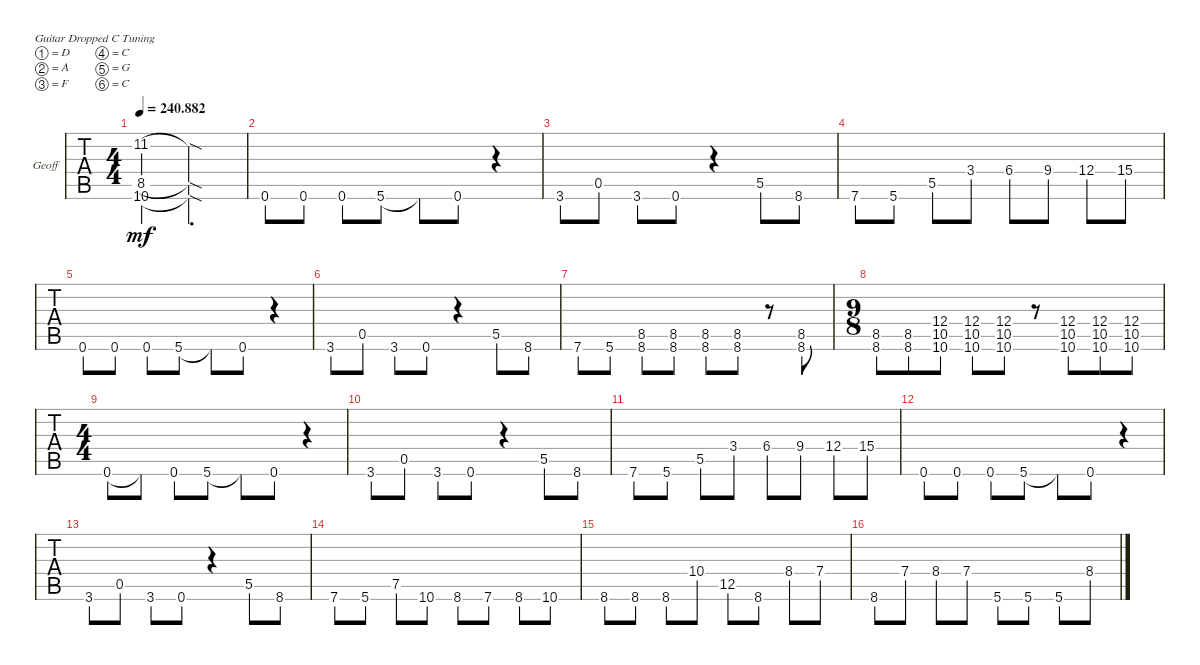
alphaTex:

\bracketExtendMode groupsimilarinstruments
\firstSystemTrackNameOrientation horizontal
\otherSystemsTrackNameOrientation horizontal
\track ("GeoFuck" "Geoff") {instrument acousticgrandpiano}
\staff {tabs}
\tuning (D4 A3 F3 C3 G2 C2)
\displaytranspose 12
\ts (4 4)
\tempo
240.882
\accidentals auto
\clef g2
\ottava regular
\simile none
\ks c
(10.6 8.5 11.2).4{dy mf} (10.6{sod t} 8.5{sod t} 11.2{sod t}).2{d} |
0.6.8 0.6.8 0.6.8 5.6.8 5.6{t}.8 0.6.8 r.4 |
3.6.8 0.5.8 3.6.8 0.6.8 r.4 5.5.8 8.6.8 |
7.6.8 5.6.8 5.5.8 3.4.8 6.4.8 9.4.8 12.4.8 15.4.8 |
0.6.8 0.6.8 0.6.8 5.6.8 5.6{t}.8 0.6.8 r.4 |
3.6.8 0.5.8 3.6.8 0.6.8 r.4 5.5.8 8.6.8 |
7.6.8 5.6.8 (8.5 8.6).8 (8.5 8.6).8 (8.5 8.6).8 (8.6 8.5).8 r.8 (8.5 8.6).8 |
\ts (9 8)
(8.6 8.5).8 (8.6 8.5).8 (10.6 10.5 12.4).8 (10.6 10.5 12.4).8 (10.6 10.5 12.4).8 r.8 (10.6 10.5 12.4).8 (10.6 10.5 12.4).8 (10.6 10.5 12.4).8 |
\ts (4 4)
0.6.8 0.6{t}.8 0.6.8 5.6.8 5.6{t}.8 0.6.8 r.4 |
3.6.8 0.5.8 3.6.8 0.6.8 r.4 5.5.8 8.6.8 |
7.6.8 5.6.8 5.5.8 3.4.8 6.4.8 9.4.8 12.4.8 15.4.8 |
0.6.8 0.6.8 0.6.8 5.6.8 5.6{t}.8 0.6.8 r.4 |
3.6.8 0.5.8 3.6.8 0.6.8 r.4 5.5.8 8.6.8 |
7.6.8 5.6.8 7.5.8 10.6.8 8.6.8 7.6.8 8.6.8 10.6.8 |
8.6.8 8.6.8 8.6.8 10.4.8 12.5.8 8.6.8 8.4.8 7.4.8 |
8.6.8 7.4.8 8.4.8 7.4.8 5.6.8 5.6.8 5.6.8 8.4.8
